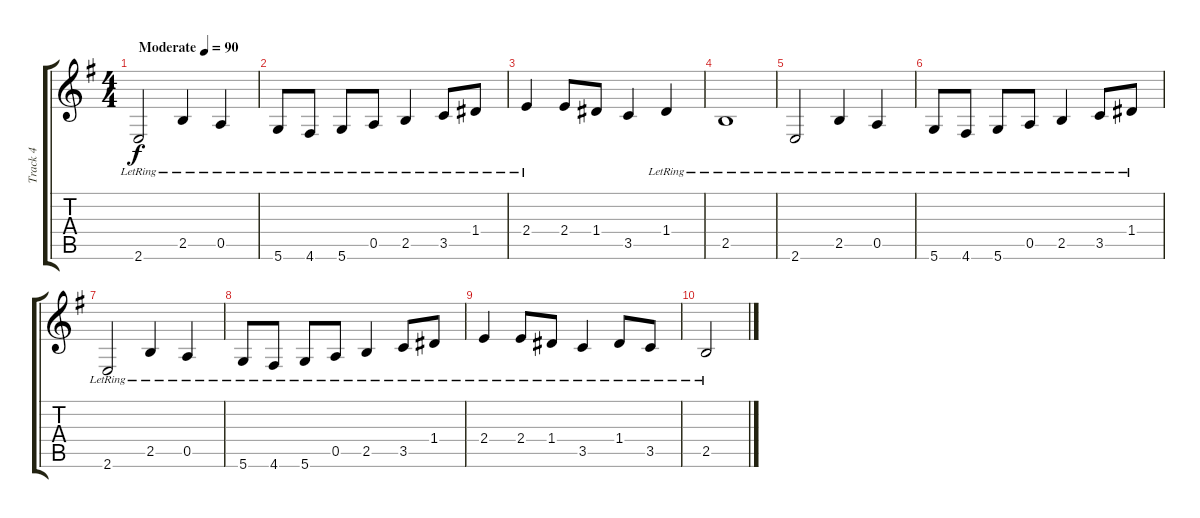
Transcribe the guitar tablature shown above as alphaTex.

\track ("Track 4" "Track 4") {instrument acousticguitarnylon}
\staff {score tabs}
\tuning (E4 B3 G3 D3 A2 D2) {hide}
\ts (4 4)
\tempo (90 "Moderate")
\clef g2
\ks eminor
2.6{lr}.2{dy f instrument acousticguitarnylon} 2.5{lr}.4 0.5{lr}.4 |
5.6{lr}.8 4.6{lr}.8 5.6{lr}.8 0.5{lr}.8 2.5{lr}.4 3.5{lr}.8 1.4{lr}.8 |
2.4{lr}.4 2.4.8 1.4.8 3.5.4 1.4{lr}.4 |
2.5{lr}.1 |
2.6{lr}.2 2.5{lr}.4 0.5{lr}.4 |
5.6{lr}.8 4.6{lr}.8 5.6{lr}.8 0.5{lr}.8 2.5{lr}.4 3.5{lr}.8 1.4{lr}.8 |
2.6{lr}.2 2.5{lr}.4 0.5{lr}.4 |
5.6{lr}.8 4.6{lr}.8 5.6{lr}.8 0.5{lr}.8 2.5{lr}.4 3.5{lr}.8 1.4{lr}.8 |
2.4{lr}.4 2.4{lr}.8 1.4{lr}.8 3.5{lr}.4 1.4{lr}.8 3.5{lr}.8 |
2.5{lr}.2
